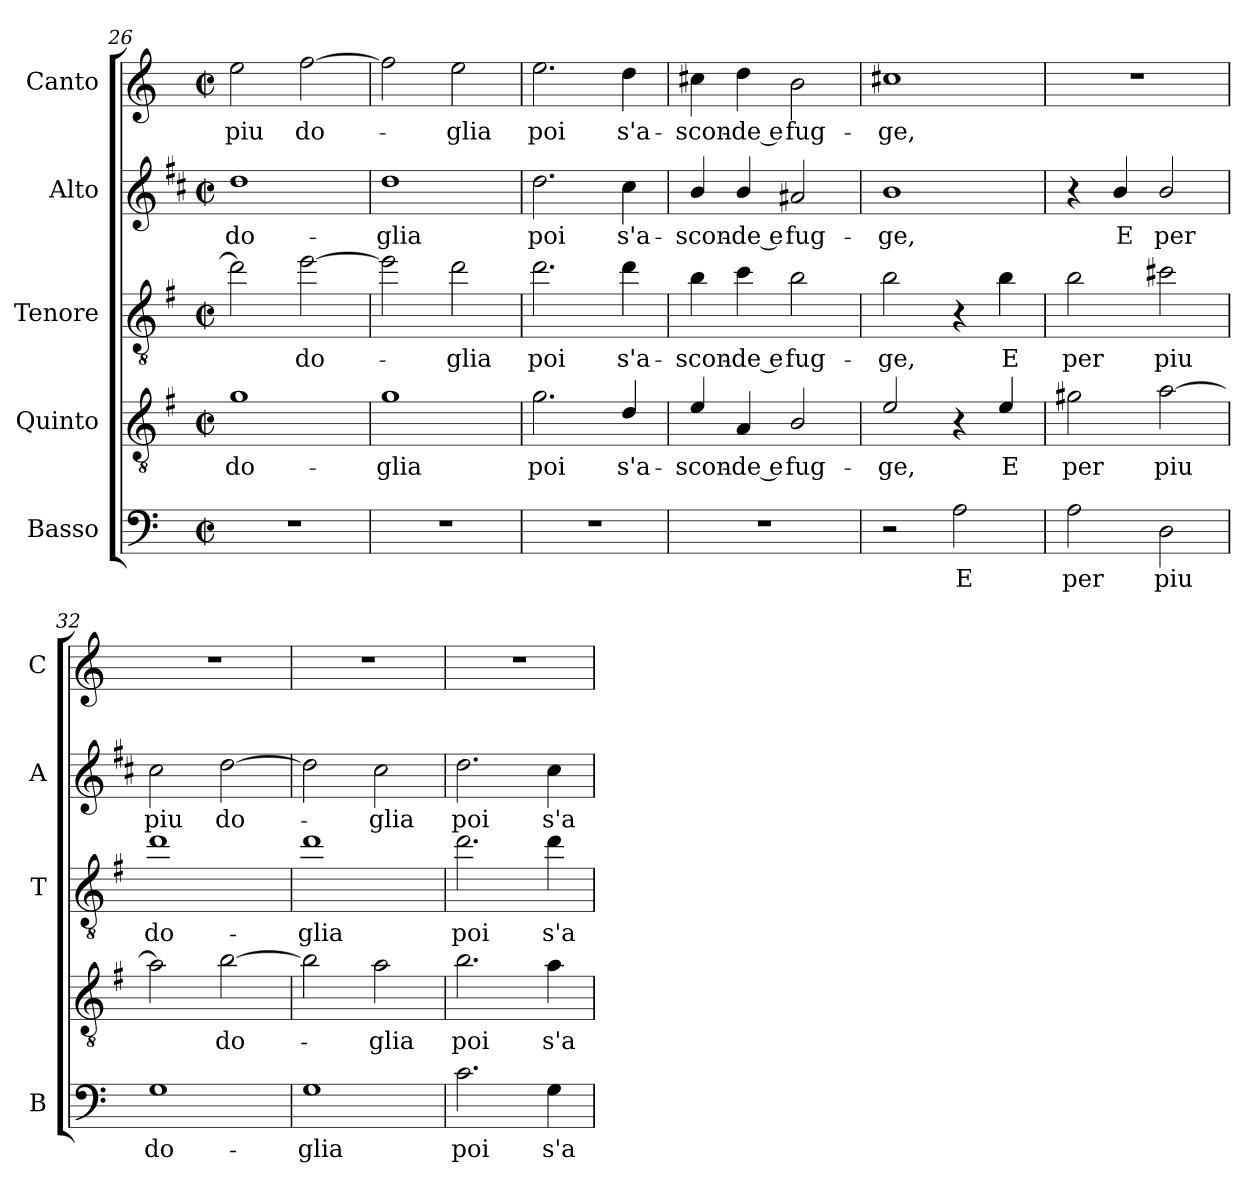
**kern	**text	**kern	**text	**kern	**text	**kern	**text	**kern	**text
*part5	*part5	*part4	*part4	*part3	*part3	*part2	*part2	*part1	*part1
*staff5	*staff5	*staff4	*staff4	*staff3	*staff3	*staff2	*staff2	*staff1	*staff1
*I"Basso	*	*I"Quinto	*	*I"Tenore	*	*I"Alto	*	*I"Canto	*
*I'B	*	*	*	*I'T	*	*I'A	*	*I'C	*
*clefF4	*	*clefGv2	*	*clefGv2	*	*clefG2	*	*clefG2	*
*	*	*ITrd4c7	*	*ITrd4c7	*	*ITrd1c2	*	*	*
*k[]	*	*k[]	*	*k[]	*	*k[]	*	*k[]	*
*C:	*	*C:	*	*C:	*	*C:	*	*C:	*
*M2/2	*	*M2/2	*	*M2/2	*	*M2/2	*	*M2/2	*
*met(c|)	*	*met(c|)	*	*met(c|)	*	*met(c|)	*	*met(c|)	*
=26	=26	=26	=26	=26	=26	=26	=26	=26	=26
!	!	!	!LO:LY:b	!	!	!	!	!	!
!	!	!	!	!	!	!	!LO:LY:b	!	!
!	!	!	!	!	!	!	!	!	!LO:LY:b
1r	.	1c	do-	2g\]	.	1cc	do-	2ee\	piu
!	!	!	!	!	!LO:LY:b	!	!	!	!
!	!	!	!	!	!	!	!	!	!LO:LY:b
.	.	.	.	[2a\	do-	.	.	[2ff\	do-
=27	=27	=27	=27	=27	=27	=27	=27	=27	=27
!	!	!	!LO:LY:b	!	!	!	!	!	!
!	!	!	!	!	!	!	!LO:LY:b	!	!
1r	.	1c	-glia	2a\]	.	1cc	-glia	2ff\]	.
!	!	!	!	!	!LO:LY:b	!	!	!	!
!	!	!	!	!	!	!	!	!	!LO:LY:b
.	.	.	.	2g\	-glia	.	.	2ee\	-glia
=28	=28	=28	=28	=28	=28	=28	=28	=28	=28
!	!	!	!LO:LY:b	!	!	!	!	!	!
!	!	!	!	!	!LO:LY:b	!	!	!	!
!	!	!	!	!	!	!	!LO:LY:b	!	!
!	!	!	!	!	!	!	!	!	!LO:LY:b
1r	.	2.c\	poi	2.g\	poi	2.cc\	poi	2.ee\	poi
!	!	!	!LO:LY:b	!	!	!	!	!	!
!	!	!	!	!	!LO:LY:b	!	!	!	!
!	!	!	!	!	!	!	!LO:LY:b	!	!
!	!	!	!	!	!	!	!	!	!LO:LY:b
.	.	4G/	s'a-	4g\	s'a-	4b\	s'a-	4dd\	s'a-
=29	=29	=29	=29	=29	=29	=29	=29	=29	=29
!	!	!	!LO:LY:b	!	!	!	!	!	!
!	!	!	!	!	!LO:LY:b	!	!	!	!
!	!	!	!	!	!	!	!LO:LY:b	!	!
!	!	!	!	!	!	!	!	!	!LO:LY:b
1r	.	4A/	-scon-	4e\	-scon-	4a/	-scon-	4cc#X\	-scon-
!	!	!	!LO:LY:b	!	!	!	!	!	!
!	!	!	!	!	!LO:LY:b	!	!	!	!
!	!	!	!	!	!	!	!LO:LY:b	!	!
!	!	!	!	!	!	!	!	!	!LO:LY:b
.	.	4D/	-de e	4f\	-de e	4a/	-de e	4dd\	-de e
!	!	!	!LO:LY:b	!	!	!	!	!	!
!	!	!	!	!	!LO:LY:b	!	!	!	!
!	!	!	!	!	!	!	!LO:LY:b	!	!
!	!	!	!	!	!	!	!	!	!LO:LY:b
.	.	2E/	fug-	2e\	fug-	2g#X/	fug-	2b\	fug-
=30	=30	=30	=30	=30	=30	=30	=30	=30	=30
!	!	!	!LO:LY:b	!	!	!	!	!	!
!	!	!	!	!	!LO:LY:b	!	!	!	!
!	!	!	!	!	!	!	!LO:LY:b	!	!
!	!	!	!	!	!	!	!	!	!LO:LY:b
2r	.	2A/	-ge,	2e\	-ge,	1a	-ge,	1cc#X	-ge,
!	!LO:LY:b	!	!	!	!	!	!	!	!
2A\	E	4r	.	4r	.	.	.	.	.
!	!	!	!LO:LY:b	!	!	!	!	!	!
!	!	!	!	!	!LO:LY:b	!	!	!	!
.	.	4A/	E	4e\	E	.	.	.	.
!!LO:LB:g=z
=31	=31	=31	=31	=31	=31	=31	=31	=31	=31
!	!LO:LY:b	!	!	!	!	!	!	!	!
!	!	!	!LO:LY:b	!	!	!	!	!	!
!	!	!	!	!	!LO:LY:b	!	!	!	!
2A\	per	2c#X\	per	2e\	per	4r	.	1r	.
!	!	!	!	!	!	!	!LO:LY:b	!	!
.	.	.	.	.	.	4a/	E	.	.
!	!LO:LY:b	!	!	!	!	!	!	!	!
!	!	!	!LO:LY:b	!	!	!	!	!	!
!	!	!	!	!	!LO:LY:b	!	!	!	!
!	!	!	!	!	!	!	!LO:LY:b	!	!
2D\	piu	[2d\	piu	2f#X\	piu	2a/	per	.	.
=32	=32	=32	=32	=32	=32	=32	=32	=32	=32
!	!LO:LY:b	!	!	!	!	!	!	!	!
!	!	!	!	!	!LO:LY:b	!	!	!	!
!	!	!	!	!	!	!	!LO:LY:b	!	!
1G	do-	2d\]	.	1g	do-	2b\	piu	1r	.
!	!	!	!LO:LY:b	!	!	!	!	!	!
!	!	!	!	!	!	!	!LO:LY:b	!	!
.	.	[2e\	do-	.	.	[2cc\	do-	.	.
=33	=33	=33	=33	=33	=33	=33	=33	=33	=33
!	!LO:LY:b	!	!	!	!	!	!	!	!
!	!	!	!	!	!LO:LY:b	!	!	!	!
1G	-glia	2e\]	.	1g	-glia	2cc\]	.	1r	.
!	!	!	!LO:LY:b	!	!	!	!	!	!
!	!	!	!	!	!	!	!LO:LY:b	!	!
.	.	2d\	-glia	.	.	2b\	-glia	.	.
=34	=34	=34	=34	=34	=34	=34	=34	=34	=34
!	!LO:LY:b	!	!	!	!	!	!	!	!
!	!	!	!LO:LY:b	!	!	!	!	!	!
!	!	!	!	!	!LO:LY:b	!	!	!	!
!	!	!	!	!	!	!	!LO:LY:b	!	!
2.c\	poi	2.e\	poi	2.g\	poi	2.cc\	poi	1r	.
!	!LO:LY:b	!	!	!	!	!	!	!	!
!	!	!	!LO:LY:b	!	!	!	!	!	!
!	!	!	!	!	!LO:LY:b	!	!	!	!
!	!	!	!	!	!	!	!LO:LY:b	!	!
4G\	s'a-	4d\	s'a-	4g\	s'a-	4b\	s'a-	.	.
=	=	=	=	=	=	=	=	=	=
*-	*-	*-	*-	*-	*-	*-	*-	*-	*-
